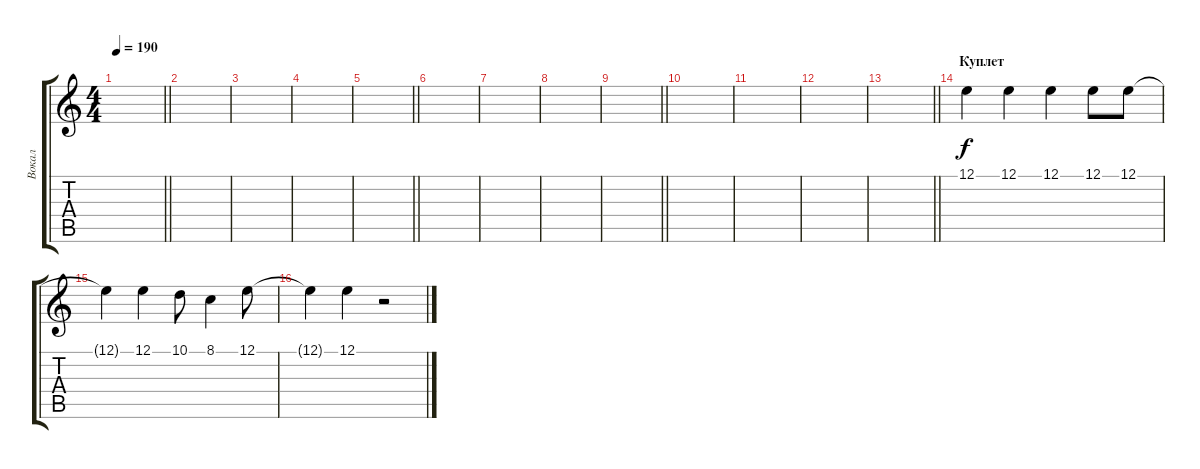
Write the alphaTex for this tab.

\track ("Вокал" "Вокал") {instrument flute}
\staff {score tabs}
\tuning (E4 B3 G3 D3 A2 E2) {hide}
\ts (4 4)
\tempo 190
\clef g2
\barLineRight lightlight
\ks c
|
\section ("" " ")
|
|
|
\barLineRight lightlight
|
|
|
|
\barLineRight lightlight
|
\section ("" " ")
|
|
|
\barLineRight lightlight
|
\section ("" "Куплет")
12.1.4 12.1.4 12.1.4 12.1.8 12.1.8 |
12.1{t}.4 12.1.4 10.1.8 8.1.4 12.1.8 |
12.1{t}.4 12.1.4 r.2
